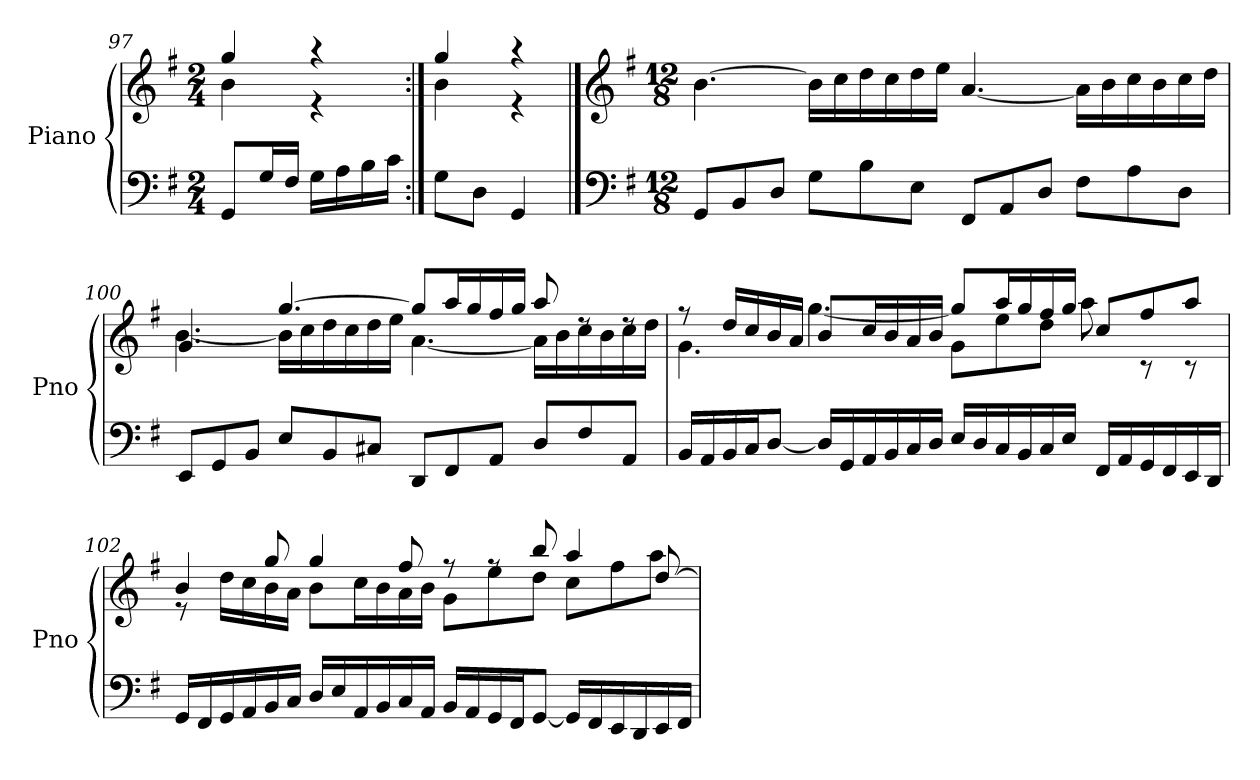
**kern	**kern
*part1	*part1
*staff2	*staff1
*I"Piano	*
*I'Pno	*
*clefF4	*clefG2
*k[f#]	*k[f#]
*M2/4	*M2/4
=97	=97
*	*^
8GG/L	4gg/	4b\
16G/L	.	.
16F#/JJ	.	.
16G\LL	4r	4r
16A\	.	.
16B\	.	.
16c\JJ	.	.
=98:|!	=98:|!	=98:|!
8G\L	4gg/	4b\
8D\J	.	.
4GG/	4r	4r
*	*v	*v
!!LO:LB:g=z
==99	==99
*clefF4	*clefG2
*k[f#]	*k[f#]
*M12/8	*M12/8
*	*^
!	!LO:TX:a:t=𝅘𝅥𝅭 = 60	!
*	*v	*v
8GG/L	[4.b\
8BB/	.
8D/J	.
8G\L	16b\LL]
.	16cc\
8B\	16dd\
.	16cc\
8E\J	16dd\
.	16ee\JJ
8FF#/L	[4.a/
8AA/	.
8D/J	.
8F#\L	16a\LL]
.	16b\
8A\	16cc\
.	16b\
8D\J	16cc\
.	16dd\JJ
=100	=100
*	*^
8EE/L	4.g/	[4.b\
8GG/	.	.
8BB/J	.	.
8E/L	[4.gg/	16b\LL]
.	.	16cc\
8BB/	.	16dd\
.	.	16cc\
8C#X/J	.	16dd\
.	.	16ee\JJ
8DD/L	8gg/L]	[4.a\
8FF#/	16aa/L	.
.	16gg/	.
8AA/J	16ff#/	.
.	16gg/JJ	.
8D/L	8aa/	16a\LL]
.	.	16b\
8F#/	8rdd	16cc\
.	.	16b\
8AA/J	8rdd	16cc\
.	.	16dd\JJ
!!LO:LB:g=z	!!
=101	=101	=101
16BB/LL	8r	4.g\
16AA/	.	.
16BB/	16dd/LL	.
16C/J	16cc/	.
[8D/J	16b/	.
.	16a/JJ	.
16D/LL]	8b/L	[4.gg\
16GG/	.	.
16AA/	16cc/L	.
16BB/	16b/	.
16C/	16a/	.
16D/JJ	16b/JJ	.
16E/LL	8g\L	8gg/L]
16D/	.	.
16C/	8ee\	16aa/L
16BB/	.	16gg/
16C/	8dd\J	16ff#/
16E/JJ	.	16gg/JJ
16FF#/LL	8cc/L	8aa\
16AA/	.	.
16GG/	8ff#/	8rc
16FF#/	.	.
16EE/	8aa/J	8rc
16DD/JJ	.	.
=102	=102	=102
16GG/LL	4b/	8r
16FF#/	.	.
16GG/	.	16dd\LL
16AA/	.	16cc\
16BB/	8gg/	16b\
16C/JJ	.	16a\JJ
16D/LL	4gg/	8b\L
16E/	.	.
16AA/	.	16cc\L
16BB/	.	16b\
16C/	8ff#/	16a\
16AA/JJ	.	16b\JJ
16BB/LL	8rff	8g\L
16AA/	.	.
16GG/	8rff	8ee\
16FF#/J	.	.
[8GG/J	8bb/	8dd\J
16GG/LL]	4aa/	8cc\L
16FF#/	.	.
16EE/	.	8ff#\
16DD/	.	.
16EE/	[8dd/	8aa\J
16FF#/JJ	.	.
*	*v	*v
=	=
*-	*-
